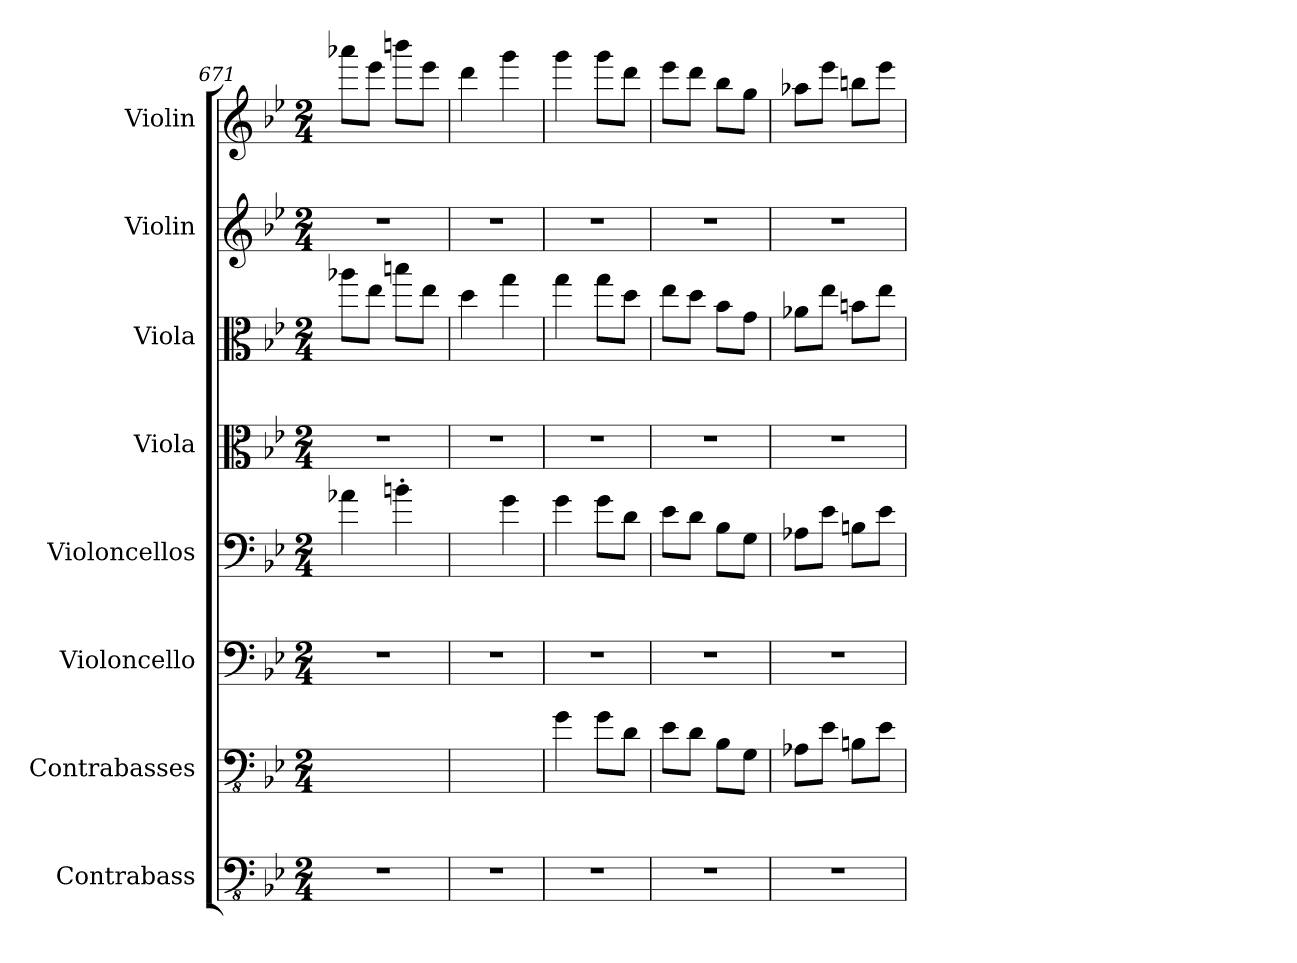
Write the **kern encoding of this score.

**kern	**kern	**kern	**kern	**kern	**kern	**kern	**kern
*part8	*part7	*part6	*part5	*part4	*part3	*part2	*part1
*staff8	*staff7	*staff6	*staff5	*staff4	*staff3	*staff2	*staff1
*I"Contrabass	*I"Contrabasses	*I"Violoncello	*I"Violoncellos	*I"Viola	*I"Viola	*I"Violin	*I"Violin
*I'Cb.	*I'Cbs.	*I'Vc.	*I'Vcs.	*I'Vla.	*I'Vla.	*I'Vln.	*I'Vln.
!!LO:PB:g=z
*clefFv4	*clefFv4	*clefF4	*clefF4	*clefC3	*clefC3	*clefG2	*clefG2
*ITrd7c12	*	*	*	*	*	*	*
*k[b-e-]	*k[b-e-]	*k[b-e-]	*k[b-e-]	*k[b-e-]	*k[b-e-]	*k[b-e-]	*k[b-e-]
*M2/4	*M2/4	*M2/4	*M2/4	*M2/4	*M2/4	*M2/4	*M2/4
=671	=671	=671	=671	=671	=671	=671	=671
2r	2ryy	2r	4a-X\	2r	8aa-X\L	2r	8aaa-X\L
.	.	.	.	.	8ee-\J	.	8eee-\J
.	.	.	4bn'\	.	8bbn\L	.	8bbbn\L
.	.	.	.	.	8ee-\J	.	8eee-\J
=672	=672	=672	=672	=672	=672	=672	=672
2r	2ryy	2r	4ryy	2r	4dd\	2r	4ddd\
.	.	.	4g\	.	4gg\	.	4ggg\
=673	=673	=673	=673	=673	=673	=673	=673
2r	4G\	2r	4g\	2r	4gg\	2r	4ggg\
.	8G\L	.	8g\L	.	8gg\L	.	8ggg\L
.	8D\J	.	8d\J	.	8dd\J	.	8ddd\J
=674	=674	=674	=674	=674	=674	=674	=674
2r	8E-\L	2r	8e-\L	2r	8ee-\L	2r	8eee-\L
.	8D\J	.	8d\J	.	8dd\J	.	8ddd\J
.	8BB-\L	.	8B-\L	.	8b-\L	.	8bb-\L
.	8GG\J	.	8G\J	.	8g\J	.	8gg\J
=675	=675	=675	=675	=675	=675	=675	=675
2r	8AA-X\L	2r	8A-X\L	2r	8a-X\L	2r	8aa-X\L
.	8E-\J	.	8e-\J	.	8ee-\J	.	8eee-\J
.	8BBn\L	.	8Bn\L	.	8bn\L	.	8bbn\L
.	8E-\J	.	8e-\J	.	8ee-\J	.	8eee-\J
=	=	=	=	=	=	=	=
*-	*-	*-	*-	*-	*-	*-	*-
